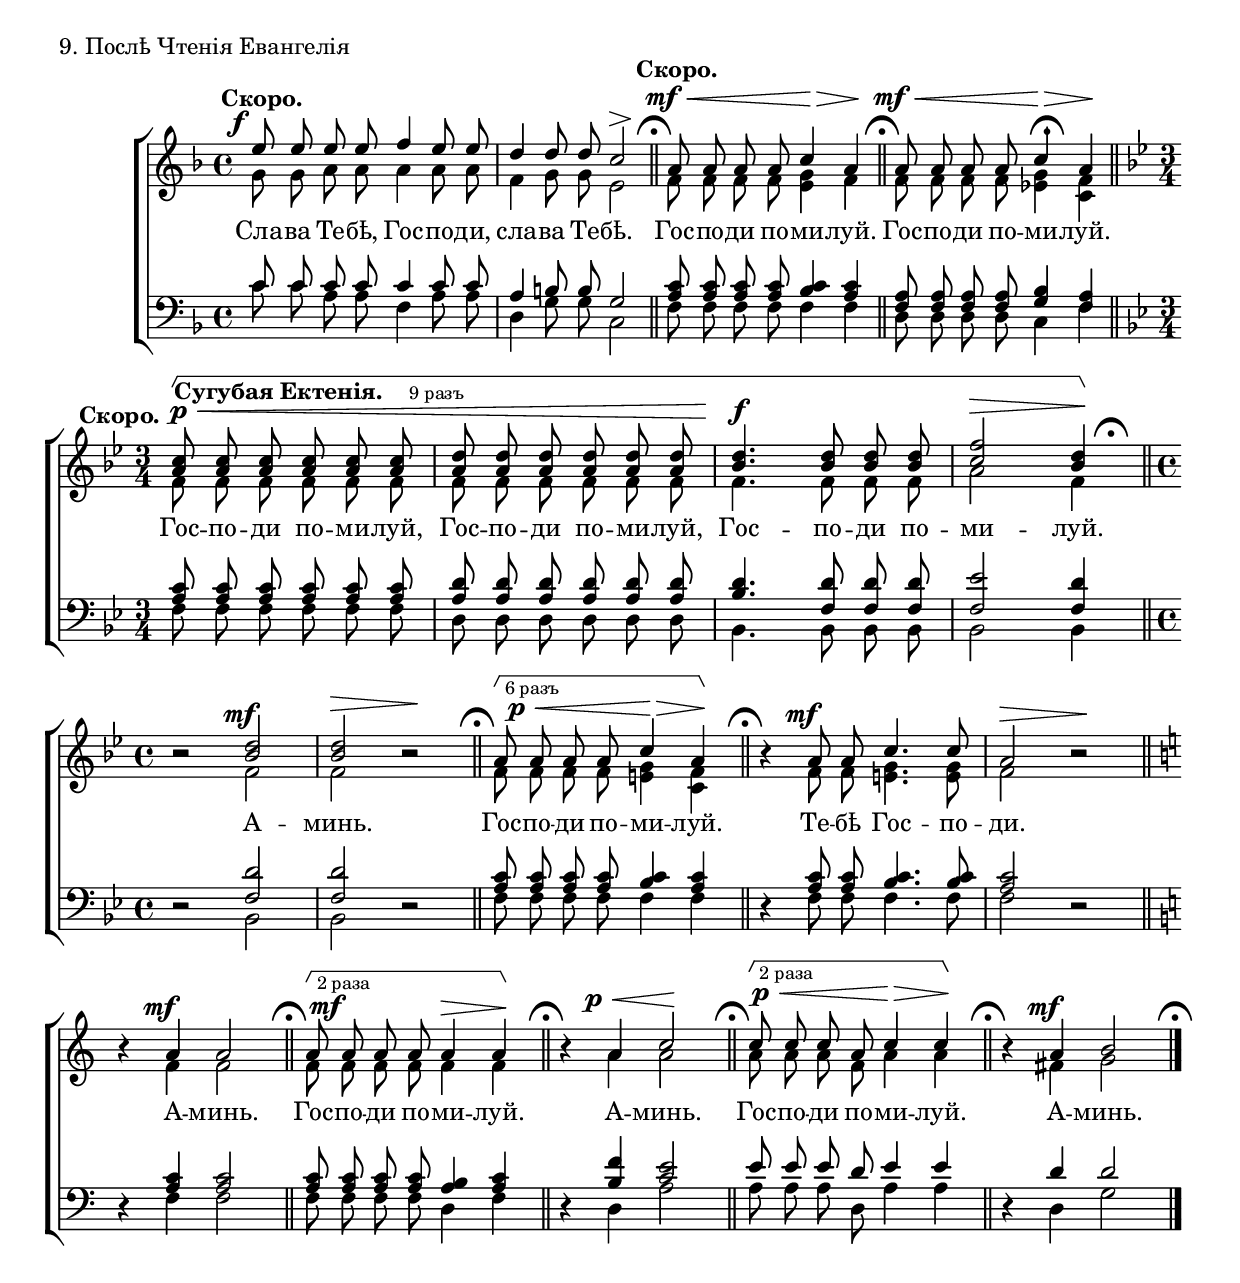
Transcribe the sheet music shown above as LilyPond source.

sopNotes = {
	\time 4/4 \key f \major
	e''8 e''8 e''8 e''8 f''4 e''8 e''8 | d''4 d''8 d''8 c''2 | a'8 a'8 a'8 a'8 c''4 a'4 | a'8 a'8 a'8 a'8 c''4 a'4 |
	
	\time 3/4 \key bes \major
	<a' c''>8 <a' c''>8 <a' c''>8 <a' c''>8 <a' c''>8 <a' c''>8 | <a' d''>8 <a' d''>8 <a' d''>8 <a' d''>8 <a' d''>8 <a' d''>8 |
	<bes' d''>4. <bes' d''>8 <bes' d''>8 <bes' d''>8 | <c'' f''>2 <bes' d''>4 |
	
	\time 4/4
	r2 <bes' d''>2 | <bes' d''>2 r2 | a'8 a'8 a'8 a'8 c''4 a'4 | r4 a'8 a'8 c''4. c''8 | a'2 r2 |
	
	\key c \major
	r4 a'4 a'2 | a'8 a'8 a'8 a'8 a'4 a'4 | r4 a'4 c''2 | c''8 c''8 c''8 a'8 c''4 c''4 | r4 a'4 b'2 |
}
altNotes = {
	\time 4/4 \key f \major
	g'8 g'8 a'8 a'8 a'4 a'8 a'8 | f'4 g'8 g'8 e'2 | f'8 f'8 f'8 f'8 <e' g'>4 f'4 | f'8 f'8 f'8 f'8 <ees' g'>4 <c' f'>4 |
	
	\time 3/4 \key bes \major
	f'8 f'8 f'8 f'8 f'8 f'8 | f'8 f'8 f'8 f'8 f'8 f'8 | f'4. f'8 f'8 f'8 | a'2 f'4 |
	
	\time 4/4
	r2 f'2 | f'2 r2 | f'8 f'8 f'8 f'8 <e' g'>4 <c' f'>4 | r4 f'8 f'8 <e' g'>4. <e' g'>8 | f'2 r2 |
	
	\key c \major
	r4 f'4 f'2 | f'8 f'8 f'8 f'8 f'4 f'4 | r4 a'4 a'2 | a'8 a'8 a'8 f'8 a'4 a'4 | r4 fis'4 g'2 |
}
tenNotes = {
	\time 4/4 \key f \major
	c'8 c'8 c'8 c'8 c'4 c'8 c'8 | a4 b8 b8 g2 | <a c'>8 <a c'>8 <a c'>8 <a c'>8 <bes c'>4 <a c'>4 | <f a>8 <f a>8 <f a>8 <f a>8 <g bes>4 <f a>4 |
	
	\time 3/4 \key bes \major
	<a c'>8 <a c'>8 <a c'>8 <a c'>8 <a c'>8 <a c'>8 | <a d'>8 <a d'>8 <a d'>8 <a d'>8 <a d'>8 <a d'>8 |
	<bes d'>4. <f d'>8 <f d'>8 <f d'>8 | <f ees'>2 <f d'>4 |
	
	\time 4/4
	r2 <f d'>2 | <f d'>2 r2 | <a c'>8 <a c'>8 <a c'>8 <a c'>8 <bes c'>4 <a c'>4 | r4 <a c'>8 <a c'>8 <bes c'>4. <bes c'>8 | <a c'>2 r2 |
	
	\key c \major
	r4 <a c'>4 <a c'>2 | <a c'>8 <a c'>8 <a c'>8 <a c'>8 <a b>4 <a c'>4 | r4 <b f'>4 <c' e'>2 | e'8 e'8 e'8 d'8 e'4 e'4 | r4 d'4 d'2 |
}
basNotes = {
	\time 4/4 \key f \major
	c'8 c'8 a8 a8 f4 a8 a8 | d4 g8 g8 c2 | f8 f8 f8 f8 f4 f4 | d8 d8 d8 d8 c4 f4 |
	
	\time 3/4 \key bes \major
	f8 f8 f8 f8 f8 f8 | d8 d8 d8 d8 d8 d8 | bes,4. bes,8 bes,8 bes,8 | bes,2 bes,4 |
	
	\time 4/4
	r2 bes,2 | bes,2 r2 | f8 f8 f8 f8 f4 f4 | r4 f8 f8 f4. f8 | f2 r2 |
	
	\key c \major
	r4 f4 f2 | f8 f8 f8 f8 d4 f4 | r4 d4 a2 | a8 a8 a8 d8 a4 a4 | r4 d4 g2 |
}
dyn = {
	\override Score.RehearsalMark #'break-visibility = #begin-of-line-invisible
	\override DynamicText #'X-offset = #-2
	\time 4/4
	s1*0^\markup{"" \translate #'(-3 . 0) \bold "Скоро."} s1\f | s2 s4\> s4\! \bar "||" \mark\markup{ \musicglyph #"scripts.ufermata" }
	s1*0^\markup{"" \translate #'(-3 . 0) \bold "Скоро."} s2\mf\< s4\!\> s4\! \bar "||" \mark\markup{ \musicglyph #"scripts.ufermata" }
	s2\mf\< s4\!\> s4\! \bar "||" \once\override Score.RehearsalMark #'extra-offset = #'(-6.5 . 0) \mark\markup{ \musicglyph #"scripts.ufermata" } \break
	
	\override DynamicText #'X-offset = #0
	s1*0^\markup{"" \translate #'(-9 . 0) \bold "Скоро."}
	s8\startGroup\p\< \once\override TextScript #'extra-offset = #'(-4 . 0) s8^\markup{\bold "Сугубая Ектенія." \hspace #2 \tiny "9 разъ" } s2 |
	s2. | s2.\!\f | s2\> s4\! \stopGroup \bar "||" \once\override Score.RehearsalMark #'extra-offset = #'(-3.5 . 0) \mark\markup{ \musicglyph #"scripts.ufermata" } \break
	\override DynamicText #'X-offset = #-2
	
	s2 s2\mf | s2\> s2\! \bar "||" \mark\markup{ \musicglyph #"scripts.ufermata" }
	\override DynamicText #'X-offset = #1.5 \once\override TextScript #'extra-offset = #'(1 . 0) s2\p^\markup{ \tiny "6 разъ" }\startGroup\< s4\!\> s4\!\stopGroup \bar "||" \mark\markup{ \musicglyph #"scripts.ufermata" }
	\override DynamicText #'X-offset = #-2 s4 s2.\mf | s2\> s2\! \bar "||" \break
	
	s4 s2.\mf \bar "||" \mark\markup{ \musicglyph #"scripts.ufermata" }
	\override DynamicText #'X-offset = #0.5 \once\override TextScript #'extra-offset = #'(1 . 0) s2\mf\startGroup^\markup{ \tiny "2 раза" } s4\> s4\!\stopGroup \bar "||" \mark\markup{ \musicglyph #"scripts.ufermata" }
	\override DynamicText #'X-offset = #-2 s4 s4\p\< s2\! \bar "||" \mark\markup{ \musicglyph #"scripts.ufermata" }
	\override DynamicText #'X-offset = #0.5 \once\override TextScript #'extra-offset = #'(1 . 0) s2\p\startGroup^\markup{ \tiny "2 раза" }\< s4\!\> s4\!\stopGroup \bar "||" \mark\markup{ \musicglyph #"scripts.ufermata" }
	\override DynamicText #'X-offset = #-2 s4 s2.\mf \bar "|." \mark\markup{ \musicglyph #"scripts.ufermata" }
}
text = \lyricmode {
	Сла -- ва Те -- бѣ, Гос -- по -- ди, сла -- ва Те -- бѣ. Гос -- по -- ди по -- ми -- луй. Гос -- по -- ди по -- ми -- луй.
	Гос -- по -- ди по -- ми -- луй, Гос -- по -- ди по -- ми -- луй, Гос -- по -- ди по -- ми -- луй.
	А -- минь. Гос -- по -- ди по -- ми -- луй. Те -- бѣ Гос -- по -- ди.
	А -- минь. Гос -- по -- ди по -- ми -- луй. А -- минь. Гос -- по -- ди по -- ми -- луй. А -- минь.
}

\score {
	\new ChoirStaff <<
		\new Staff = trebStaff \with { \consists Mark_engraver } {
			\clef treble
			<<
			\new Voice { \dynamicUp \dyn }
			\new Voice = sopVoice { \override Rest #'staff-position = #0 \autoBeamOff \voiceOne \sopNotes }
			\new Voice = altVoice { \override Rest #'transparent = ##t   \autoBeamOff \voiceTwo \altNotes }
			>>
		}
		\new Lyrics \lyricsto sopVoice { \text }
		\new Staff = bassStaff {
			\clef bass
			<<
			\new Voice = tenVoice { \override Rest #'transparent = ##t   \autoBeamOff \voiceOne \tenNotes }
			\new Voice = basVoice { \override Rest #'staff-position = #0 \autoBeamOff \voiceTwo \basNotes }
			>>
		}
 	>>
	\layout {
		system-count = 4
		\context {
			\Score
			\remove Mark_engraver
			\remove Bar_number_engraver
			\override NonMusicalPaperColumn #'line-break-system-details = #'((alignment-offsets . (0 -8.25 -16.5)))
		}
		\context {
			\Staff
			\consists Horizontal_bracket_engraver
			\override RehearsalMark #'outside-staff-priority = #-1000
			\override HorizontalBracket #'direction = #UP
			\override HorizontalBracket #'outside-staff-priority = #1000
			\override HorizontalBracket #'extra-offset = #'(0 . -1)
		}
	}
	\header { piece = "9. Послѣ Чтенія Евангелія" }
}
\score {
  <<
    \new Staff  {
      \set Staff.midiInstrument = "oboe"
      \new Voice { \sopNotes }
    }
    \new Staff {
      \set Staff.midiInstrument = "violin"
      \new Voice { \altNotes }
    }
    \context Staff {
      \set Staff.midiInstrument = "viola"
      \new Voice { \tenNotes }
    }
    \context Staff {
      \set Staff.midiInstrument = "cello"
      \new Voice { \basNotes }
    }
  >>
  \midi {
    \context {
      \Score
      tempoWholesPerMinute = #(ly:make-moment 76 4)
    }
  }
}

